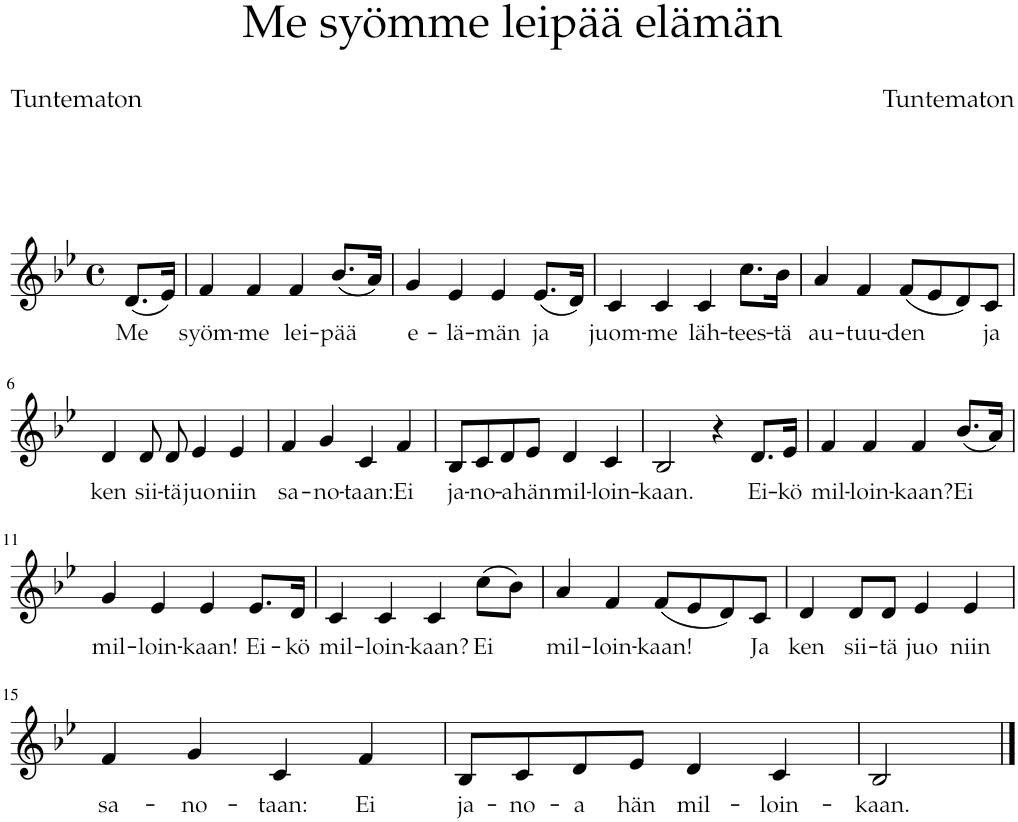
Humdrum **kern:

**kern	**text
*part1	*part1
*staff1	*staff1
*I"Staff	*
*clefG2	*
*k[b-e-]	*
*M4/4	*
*met(c)	*
=1	=1
!	!LO:LY:b
(8.d/L	Me
16e-/Jk)	.
=2	=2
!	!LO:LY:b
4f/	syöm-
!	!LO:LY:b
4f/	-me
!	!LO:LY:b
4f/	lei-
!	!LO:LY:b
(8.b-/L	-pää
16a/Jk)	.
=3	=3
!	!LO:LY:b
4g/	e-
!	!LO:LY:b
4e-/	-lä-
!	!LO:LY:b
4e-/	-män
!	!LO:LY:b
(8.e-/L	ja
16d/Jk)	.
=4	=4
!	!LO:LY:b
4c/	juom-
!	!LO:LY:b
4c/	-me
!	!LO:LY:b
4c/	läh-
!	!LO:LY:b
8.cc\L	-tees-
!	!LO:LY:b
16b-\Jk	-tä
=5	=5
!	!LO:LY:b
4a/	au-
!	!LO:LY:b
4f/	-tuu-
!	!LO:LY:b
(8f/L	-den
8e-/	.
8d/)	.
!	!LO:LY:b
8c/J	ja
!!LO:LB:g=z
=6	=6
!	!LO:LY:b
4d/	ken
!	!LO:LY:b
8d/	sii-
!	!LO:LY:b
8d/	-tä
!	!LO:LY:b
4e-/	juo
!	!LO:LY:b
4e-/	niin
=7	=7
!	!LO:LY:b
4f/	sa-
!	!LO:LY:b
4g/	-no-
!	!LO:LY:b
4c/	-taan:
!	!LO:LY:b
4f/	Ei
=8	=8
!	!LO:LY:b
8B-/L	ja-
!	!LO:LY:b
8c/	-no-
!	!LO:LY:b
8d/	-a
!	!LO:LY:b
8e-/J	hän
!	!LO:LY:b
4d/	mil-
!	!LO:LY:b
4c/	-loin-
=9	=9
!	!LO:LY:b
2B-/	-kaan.
4r	.
!	!LO:LY:b
8.d/L	Ei-
!	!LO:LY:b
16e-/Jk	-kö
=10	=10
!	!LO:LY:b
4f/	mil-
!	!LO:LY:b
4f/	-loin-
!	!LO:LY:b
4f/	-kaan?
!	!LO:LY:b
(8.b-/L	Ei
16a/Jk)	.
!!LO:LB:g=z
=11	=11
!	!LO:LY:b
4g/	mil-
!	!LO:LY:b
4e-/	-loin-
!	!LO:LY:b
4e-/	-kaan!
!	!LO:LY:b
8.e-/L	Ei-
!	!LO:LY:b
16d/Jk	-kö
=12	=12
!	!LO:LY:b
4c/	mil-
!	!LO:LY:b
4c/	-loin-
!	!LO:LY:b
4c/	-kaan?
!	!LO:LY:b
(8cc\L	Ei
8b-\J)	.
=13	=13
!	!LO:LY:b
4a/	mil-
!	!LO:LY:b
4f/	-loin-
!	!LO:LY:b
(8f/L	-kaan!
8e-/	.
8d/)	.
!	!LO:LY:b
8c/J	Ja
=14	=14
!	!LO:LY:b
4d/	ken
!	!LO:LY:b
8d/L	sii-
!	!LO:LY:b
8d/J	-tä
!	!LO:LY:b
4e-/	juo
!	!LO:LY:b
4e-/	niin
!!LO:LB:g=z
=15	=15
!	!LO:LY:b
4f/	sa-
!	!LO:LY:b
4g/	-no-
!	!LO:LY:b
4c/	-taan:
!	!LO:LY:b
4f/	Ei
=16	=16
!	!LO:LY:b
8B-/L	ja-
!	!LO:LY:b
8c/	-no-
!	!LO:LY:b
8d/	-a
!	!LO:LY:b
8e-/J	hän
!	!LO:LY:b
4d/	mil-
!	!LO:LY:b
4c/	-loin-
=17	=17
!	!LO:LY:b
2B-/	-kaan.
==	==
*-	*-
